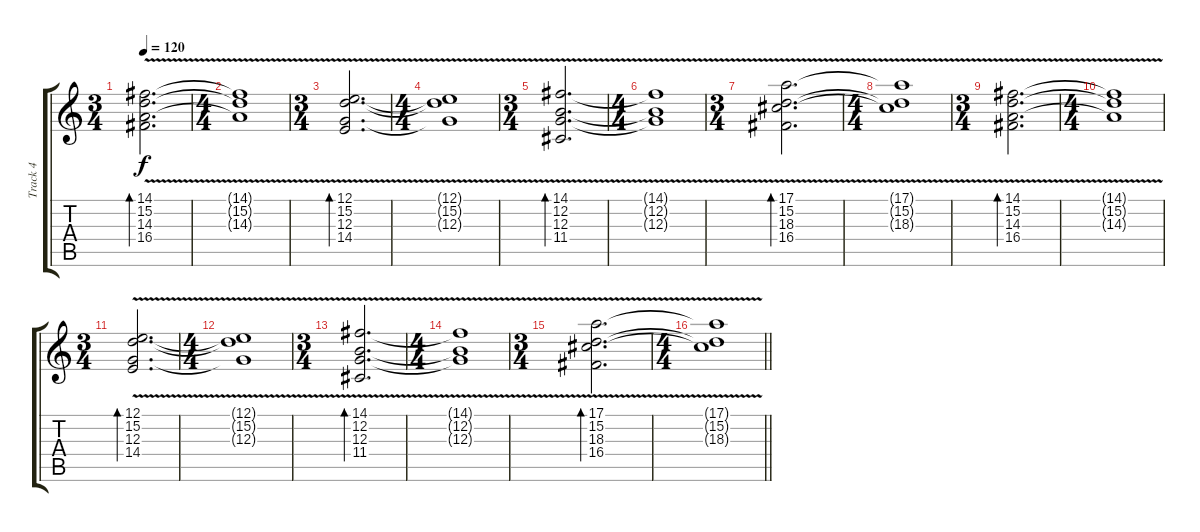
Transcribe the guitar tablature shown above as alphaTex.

\track ("Track 4" "Track 4") {instrument stringensemble2}
\staff {score tabs}
\tuning (E4 B3 G3 D3 A2 E2) {hide}
\ts (3 4)
\tempo 120
\clef g2
\ks c
(14.1{v} 15.2{v} 14.3{v} 16.4{v}).2{d bd 240 dy f} |
\ts (4 4)
(14.1{t} 15.2{t} 14.3{t}).1 |
\ts (3 4)
(12.1{v} 15.2{v} 12.3{v} 14.4{v}).2{d bd 240} |
\ts (4 4)
(12.1{t} 15.2{t} 12.3{t}).1 |
\ts (3 4)
(14.1{v} 12.2{v} 12.3{v} 11.4{v}).2{d bd 240} |
\ts (4 4)
(14.1{t} 12.2{t} 12.3{t}).1 |
\ts (3 4)
(17.1{v} 15.2{v} 18.3{v} 16.4{v}).2{d bd 240} |
\ts (4 4)
(17.1{t} 15.2{t} 18.3{t}).1 |
\ts (3 4)
(14.1{v} 15.2{v} 14.3{v} 16.4{v}).2{d bd 240} |
\ts (4 4)
(14.1{t} 15.2{t} 14.3{t}).1 |
\ts (3 4)
(12.1{v} 15.2{v} 12.3{v} 14.4{v}).2{d bd 240} |
\ts (4 4)
(12.1{t} 15.2{t} 12.3{t}).1 |
\ts (3 4)
(14.1{v} 12.2{v} 12.3{v} 11.4{v}).2{d bd 240} |
\ts (4 4)
(14.1{t} 12.2{t} 12.3{t}).1 |
\ts (3 4)
(17.1{v} 15.2{v} 18.3{v} 16.4{v}).2{d bd 240} |
\ts (4 4)
\barLineRight lightlight
(17.1{t} 15.2{t} 18.3{t}).1
